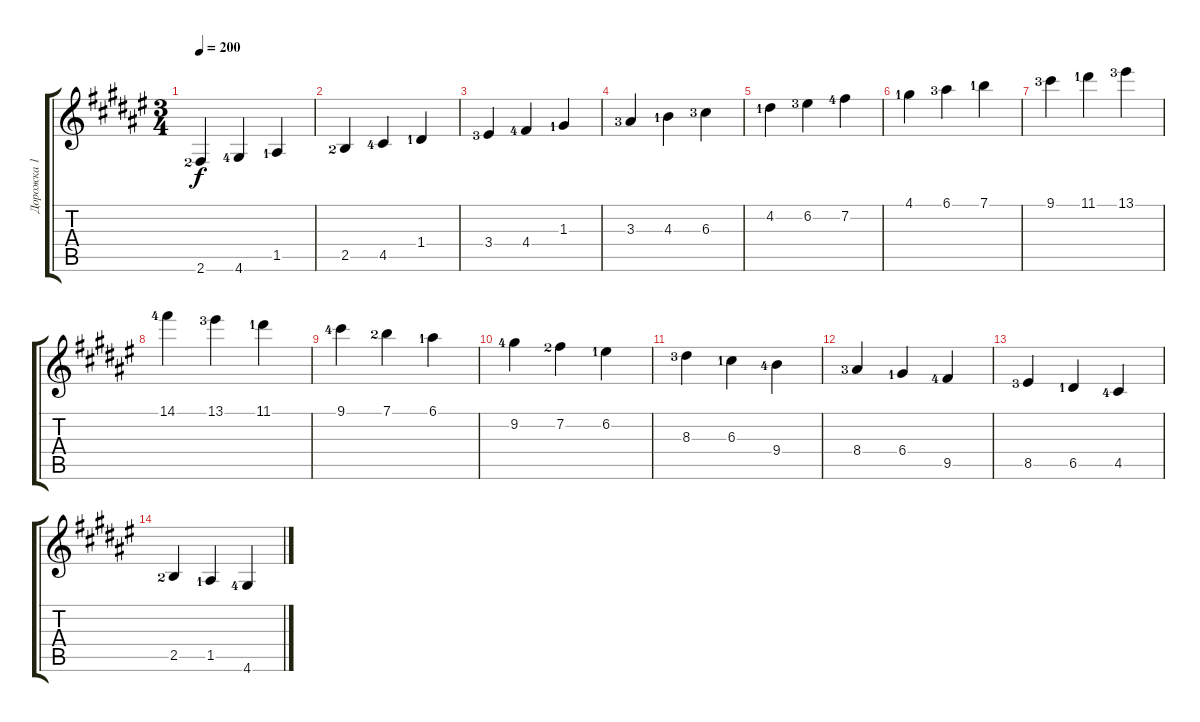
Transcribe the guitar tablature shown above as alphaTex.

\track ("Дорожка 1" "Дорожка 1") {instrument acousticguitarnylon}
\staff {score tabs}
\tuning (E4 B3 G3 D3 A2 E2) {hide}
\ts (3 4)
\tempo 200
\clef g2
\ks f#
2.6{lf 3}.4{dy f instrument acousticguitarnylon} 4.6{lf 5}.4 1.5{lf 2}.4 |
2.5{lf 3}.4 4.5{lf 5}.4 1.4{lf 2}.4 |
3.4{lf 4}.4 4.4{lf 5}.4 1.3{lf 2}.4 |
3.3{lf 4}.4 4.3{lf 2}.4 6.3{lf 4}.4 |
4.2{lf 2}.4 6.2{lf 4}.4 7.2{lf 5}.4 |
4.1{lf 2}.4 6.1{lf 4}.4 7.1{lf 2}.4 |
9.1{lf 4}.4 11.1{lf 2}.4 13.1{lf 4}.4 |
14.1{lf 5}.4 13.1{lf 4}.4 11.1{lf 2}.4 |
9.1{lf 5}.4 7.1{lf 3}.4 6.1{lf 2}.4 |
9.2{lf 5}.4 7.2{lf 3}.4 6.2{lf 2}.4 |
8.3{lf 4}.4 6.3{lf 2}.4 9.4{lf 5}.4 |
8.4{lf 4}.4 6.4{lf 2}.4 9.5{lf 5}.4 |
8.5{lf 4}.4 6.5{lf 2}.4 4.5{lf 5}.4 |
2.5{lf 3}.4 1.5{lf 2}.4 4.6{lf 5}.4
